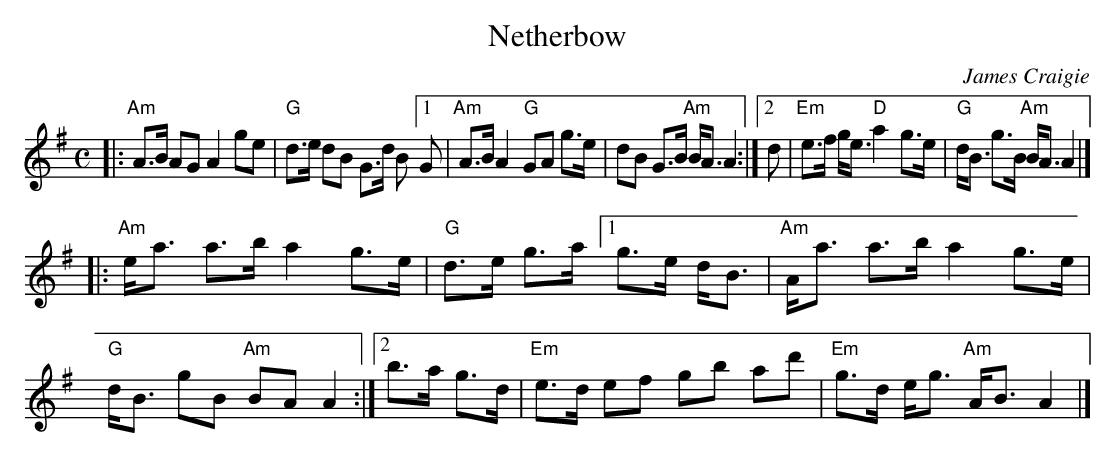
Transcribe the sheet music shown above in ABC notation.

X:1
T: Netherbow
C: James Craigie
M: C
L: 1/8
K: Ador
|: "Am"A>B AG A2 ge | "G"d>e dB G>d B \
[1 G | "Am"A>B A2 "G"GA g>e | dB G>B "Am"B<A A2 :|\
[2 d | "Em"e>f g<e "D"a2 g>e | "G"d<B g>B "Am"B<A A2 |]
|: "Am"e<a a>b a2 g>e | "G"d>e g>a \
[1 g>e d<B | "Am"A<a a>b a2 g>e | "G"d<B gB "Am"BA A2 :|\
[2 b>a g>d | "Em"e>d ef gb ad' |"Em"g>d e<g "Am"A<B A2 |]
